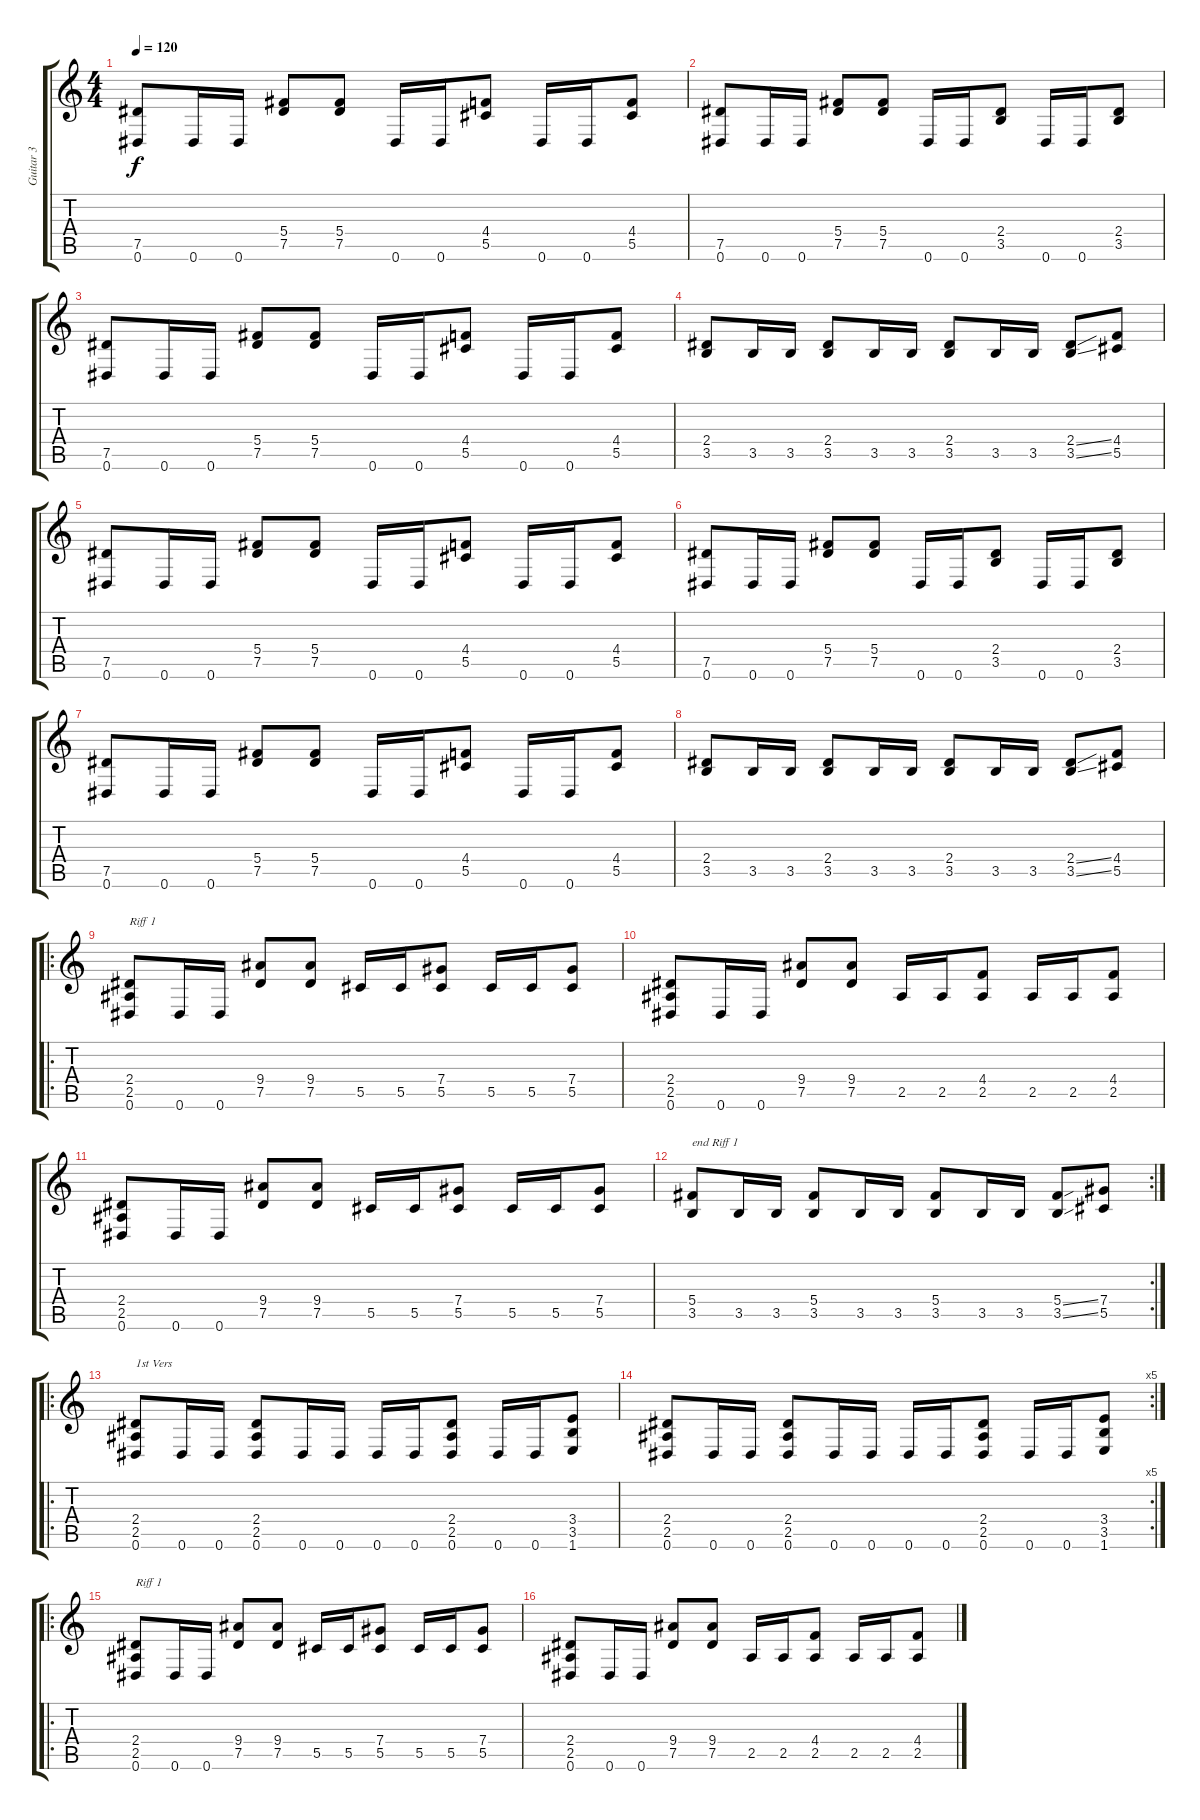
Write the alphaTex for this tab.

\track ("Guitar 3" "Guitar 3") {instrument distortionguitar}
\staff {score tabs}
\tuning (Eb4 Bb3 Gb3 Db3 Ab2 Eb2) {hide}
\ts (4 4)
\tempo 120
\clef g2
\ks c
(7.5 0.6).8{dy f} 0.6.16 0.6.16 (5.4 7.5).8 (5.4 7.5).8 0.6.16 0.6.16 (4.4 5.5).8 0.6.16 0.6.16 (4.4 5.5).8 |
(7.5 0.6).8 0.6.16 0.6.16 (5.4 7.5).8 (5.4 7.5).8 0.6.16 0.6.16 (2.4 3.5).8 0.6.16 0.6.16 (2.4 3.5).8 |
(7.5 0.6).8 0.6.16 0.6.16 (5.4 7.5).8 (5.4 7.5).8 0.6.16 0.6.16 (4.4 5.5).8 0.6.16 0.6.16 (4.4 5.5).8 |
(2.4 3.5).8 3.5.16 3.5.16 (2.4 3.5).8 3.5.16 3.5.16 (2.4 3.5).8 3.5.16 3.5.16 (2.4{ss} 3.5{ss}).8 (4.4 5.5).8 |
(7.5 0.6).8 0.6.16 0.6.16 (5.4 7.5).8 (5.4 7.5).8 0.6.16 0.6.16 (4.4 5.5).8 0.6.16 0.6.16 (4.4 5.5).8 |
(7.5 0.6).8 0.6.16 0.6.16 (5.4 7.5).8 (5.4 7.5).8 0.6.16 0.6.16 (2.4 3.5).8 0.6.16 0.6.16 (2.4 3.5).8 |
(7.5 0.6).8 0.6.16 0.6.16 (5.4 7.5).8 (5.4 7.5).8 0.6.16 0.6.16 (4.4 5.5).8 0.6.16 0.6.16 (4.4 5.5).8 |
(2.4 3.5).8 3.5.16 3.5.16 (2.4 3.5).8 3.5.16 3.5.16 (2.4 3.5).8 3.5.16 3.5.16 (2.4{ss} 3.5{ss}).8 (4.4 5.5).8 |
\ro
(2.4 2.5 0.6).8{txt "Riff 1"} 0.6.16 0.6.16 (9.4 7.5).8 (9.4 7.5).8 5.5.16 5.5.16 (7.4 5.5).8 5.5.16 5.5.16 (7.4 5.5).8 |
(2.4 2.5 0.6).8 0.6.16 0.6.16 (9.4 7.5).8 (9.4 7.5).8 2.5.16 2.5.16 (4.4 2.5).8 2.5.16 2.5.16 (4.4 2.5).8 |
(2.4 2.5 0.6).8 0.6.16 0.6.16 (9.4 7.5).8 (9.4 7.5).8 5.5.16 5.5.16 (7.4 5.5).8 5.5.16 5.5.16 (7.4 5.5).8 |
\rc 2
(5.4 3.5).8{txt "end Riff 1"} 3.5.16 3.5.16 (5.4 3.5).8 3.5.16 3.5.16 (5.4 3.5).8 3.5.16 3.5.16 (5.4{ss} 3.5{ss}).8 (7.4 5.5).8 |
\ro
(2.4 2.5 0.6).8{txt "1st Vers"} 0.6.16 0.6.16 (2.4 2.5 0.6).8 0.6.16 0.6.16 0.6.16 0.6.16 (2.4 2.5 0.6).8 0.6.16 0.6.16 (3.4 3.5 1.6).8 |
\rc 5
(2.4 2.5 0.6).8 0.6.16 0.6.16 (2.4 2.5 0.6).8 0.6.16 0.6.16 0.6.16 0.6.16 (2.4 2.5 0.6).8 0.6.16 0.6.16 (3.4 3.5 1.6).8 |
\ro
(2.4 2.5 0.6).8{txt "Riff 1"} 0.6.16 0.6.16 (9.4 7.5).8 (9.4 7.5).8 5.5.16 5.5.16 (7.4 5.5).8 5.5.16 5.5.16 (7.4 5.5).8 |
(2.4 2.5 0.6).8 0.6.16 0.6.16 (9.4 7.5).8 (9.4 7.5).8 2.5.16 2.5.16 (4.4 2.5).8 2.5.16 2.5.16 (4.4 2.5).8
